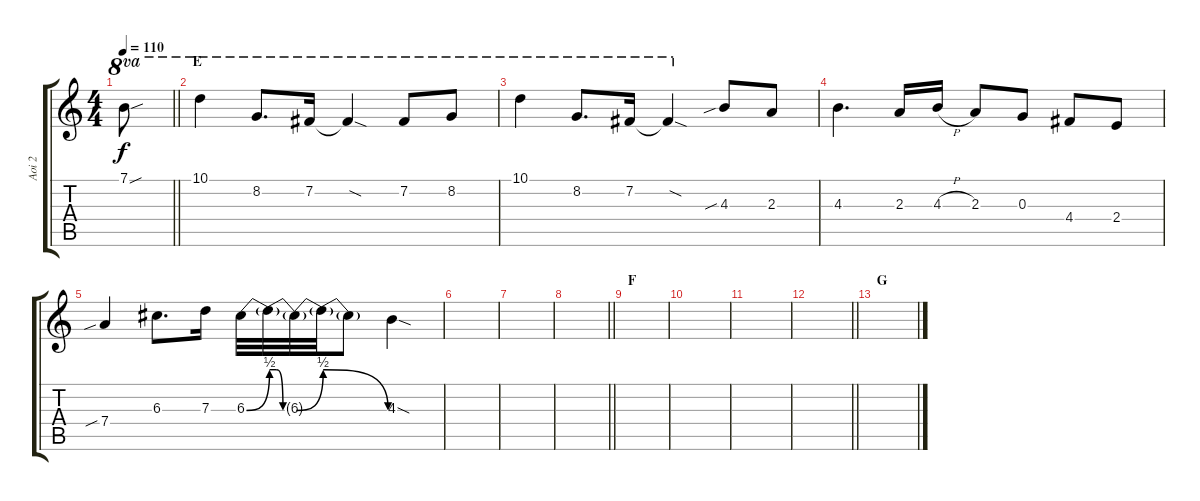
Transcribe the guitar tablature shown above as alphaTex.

\track ("Aoi 2" "Aoi 2") {instrument acousticguitarsteel}
\staff {score tabs}
\tuning (E4 B3 G3 D3 A2 E2) {hide}
\ts (4 4)
\tempo 110
\clef g2
\barLineRight lightlight
\ks c
7.1{sou}.8{ot 8va dy f volume 15} |
\section ("" "E")
10.1.4{ot 8va} 8.2.8{d ot 8va} 7.2.16{ot 8va} 7.2{sod t}.4{ot 8va} 7.2.8{ot 8va} 8.2.8{ot 8va} |
10.1.4{ot 8va} 8.2.8{d ot 8va} 7.2.16{ot 8va} 7.2{sod t}.4{ot 8va} 4.3{sib}.8 2.3.8 |
4.3.4{d} 2.3.16 4.3{h}.16 2.3.8 0.3.8 4.4.8 2.4.8 |
7.4{sib}.4 6.3.8{d} 7.3.16 6.3{be (bend 0 0 60 2)}.32 6.3{be (custom 0 2 15 2 30 0 60 0) t}.32 6.3{be (bend 0 0 60 2) t}.32 6.3{be (release 0 2 60 0) t}.32 6.3{t}.8 4.3{sod}.4 |
|
|
\barLineRight lightlight
|
\section ("" "F")
|
|
|
\barLineRight lightlight
|
\section ("" "G")
